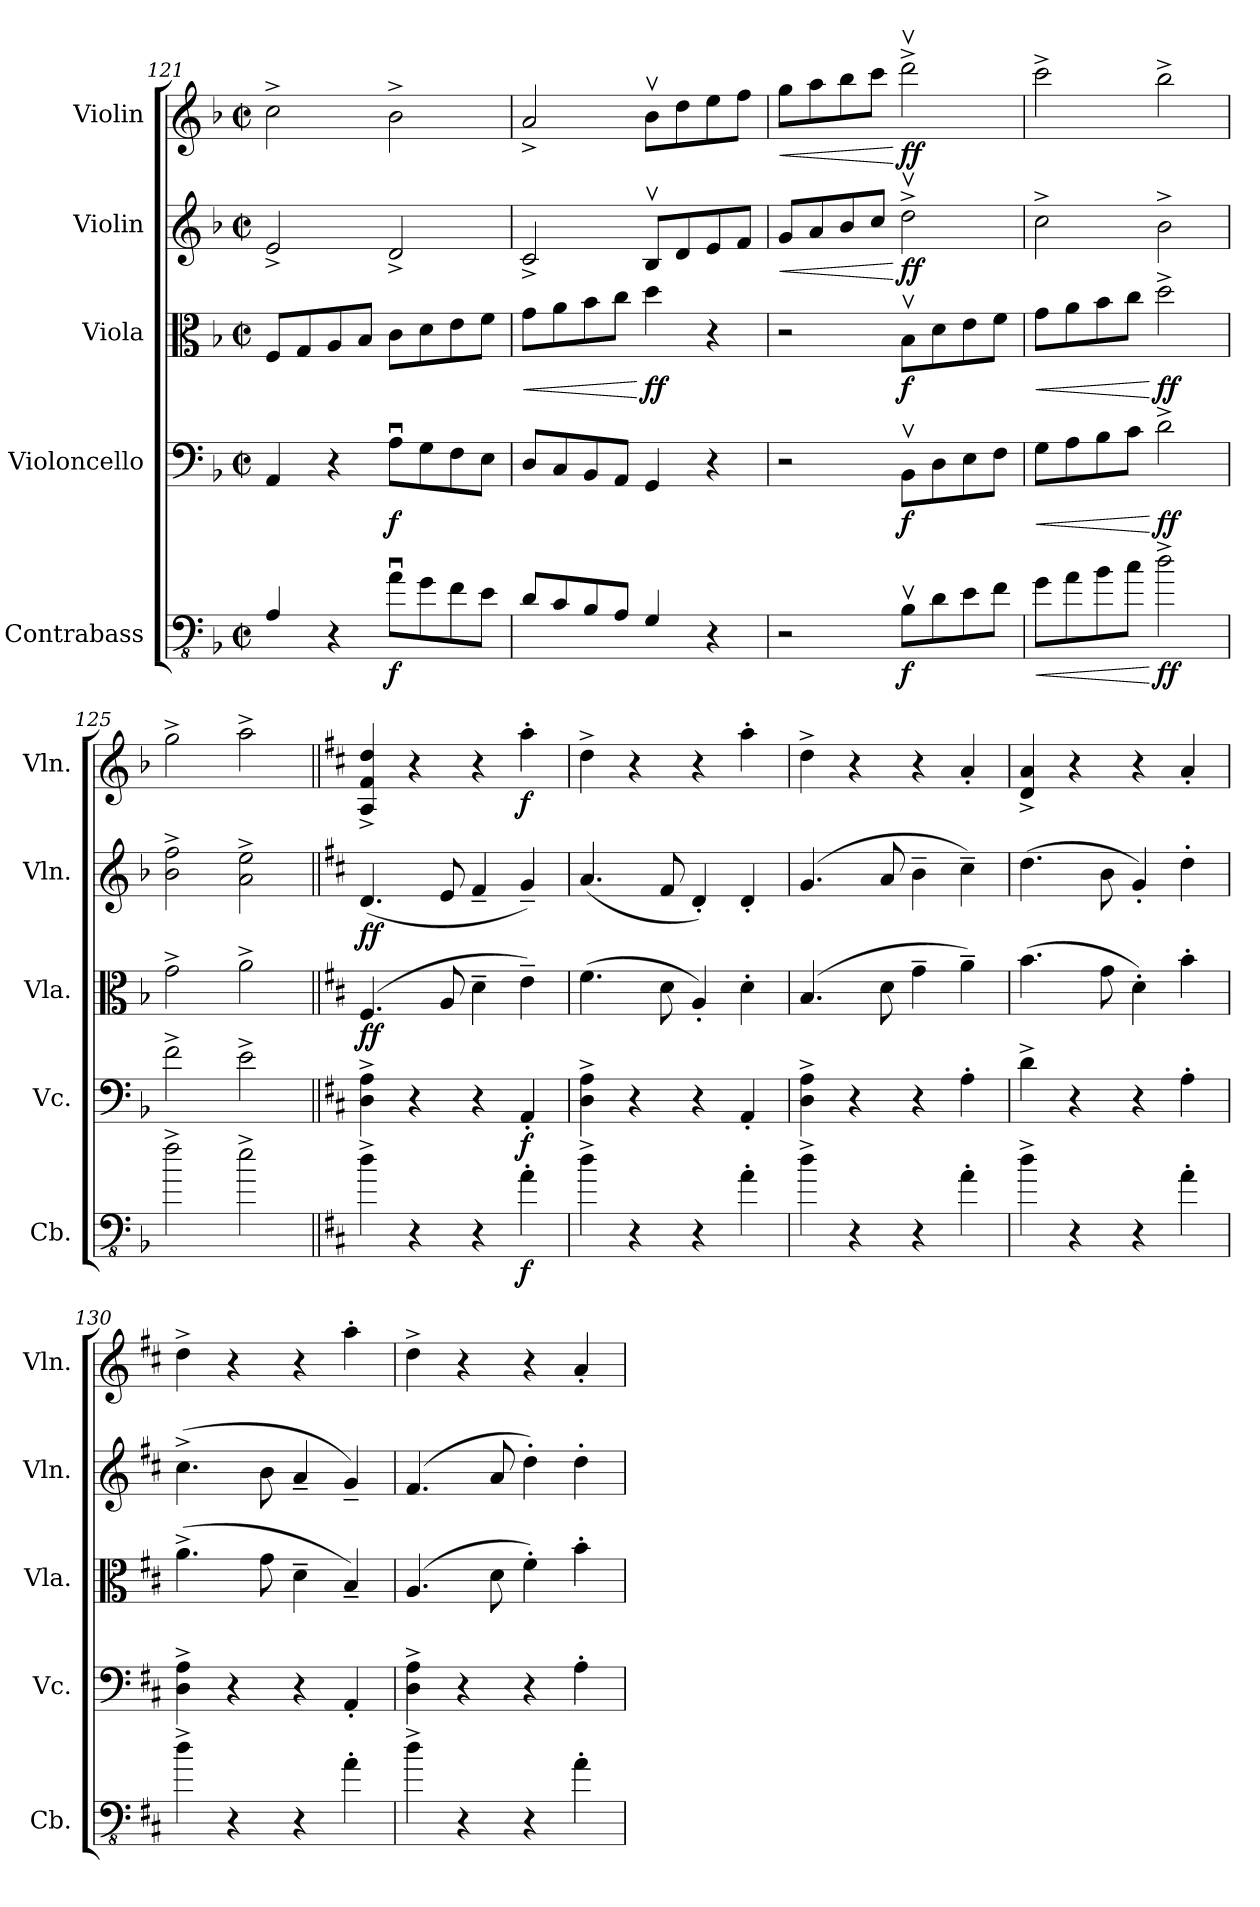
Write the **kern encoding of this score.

**kern	**dynam	**kern	**dynam	**kern	**dynam	**kern	**dynam	**kern	**dynam
*part5	*part5	*part4	*part4	*part3	*part3	*part2	*part2	*part1	*part1
*staff5	*staff5	*staff4	*staff4	*staff3	*staff3	*staff2	*staff2	*staff1	*staff1
*I"Contrabass	*	*I"Violoncello	*	*I"Viola	*	*I"Violin	*	*I"Violin	*
*I'Cb.	*	*I'Vc.	*	*I'Vla.	*	*I'Vln.	*	*I'Vln.	*
*clefFv4	*	*clefF4	*	*clefC3	*	*clefG2	*	*clefG2	*
*ITrd7c12	*	*	*	*	*	*	*	*	*
*k[b-]	*	*k[b-]	*	*k[b-]	*	*k[b-]	*	*k[b-]	*
*M2/2	*	*M2/2	*	*M2/2	*	*M2/2	*	*M2/2	*
*met(c|)	*	*met(c|)	*	*met(c|)	*	*met(c|)	*	*met(c|)	*
=121	=121	=121	=121	=121	=121	=121	=121	=121	=121
4AAA/	.	4AA/	.	8F/L	.	2e^/	.	2cc^\	.
.	.	.	.	8G/	.	.	.	.	.
4r	.	4r	.	8A/	.	.	.	.	.
.	.	.	.	8B-/J	.	.	.	.	.
!	!LO:DY:b	!	!LO:DY:b	!	!	!	!	!	!
8AAu\L	f	8Au\L	f	8c\L	.	2d^/	.	2b-^\	.
8GG\	.	8G\	.	8d\	.	.	.	.	.
8FF\	.	8F\	.	8e\	.	.	.	.	.
8EE\J	.	8E\J	.	8f\J	.	.	.	.	.
=122	=122	=122	=122	=122	=122	=122	=122	=122	=122
!	!	!	!	!	!LO:HP:b	!	!	!	!
8DD/L	.	8D/L	.	8g\L	<	2c^/	.	2a^/	.
8CC/	.	8C/	.	8a\	.	.	.	.	.
8BBB-/	.	8BB-/	.	8b-\	.	.	.	.	.
8AAA/J	.	8AA/J	.	8cc\J	.	.	.	.	.
!	!	!	!	!	!LO:DY:n=1:b	!	!	!	!
4GGG/	.	4GG/	.	4dd\	[ ff	8B-v/L	.	8b-v\L	.
.	.	.	.	.	.	8d/	.	8dd\	.
4r	.	4r	.	4r	.	8e/	.	8ee\	.
.	.	.	.	.	.	8f/J	.	8ff\J	.
!!LO:LB:g=z
=123	=123	=123	=123	=123	=123	=123	=123	=123	=123
!	!	!	!	!	!	!	!LO:HP:b	!	!LO:HP:b
2r	.	2r	.	2r	.	8g/L	<	8gg\L	<
.	.	.	.	.	.	8a/	.	8aa\	.
.	.	.	.	.	.	8b-/	.	8bb-\	.
.	.	.	.	.	.	8cc/J	.	8ccc\J	.
!	!LO:DY:b	!	!LO:DY:b	!	!LO:DY:b	!	!LO:DY:n=1:b	!	!LO:DY:n=1:b
8BBB-v\L	f	8BB-v\L	f	8B-v\L	f	2ddv^\	[ ff	2dddv^\	[ ff
8DD\	.	8D\	.	8d\	.	.	.	.	.
8EE\	.	8E\	.	8e\	.	.	.	.	.
8FF\J	.	8F\J	.	8f\J	.	.	.	.	.
=124	=124	=124	=124	=124	=124	=124	=124	=124	=124
*	*	*	*	*	*	*	*	*MM252	*
!	!LO:HP:b	!	!LO:HP:b	!	!LO:HP:b	!	!	!	!
8GG\L	<	8G\L	<	8g\L	<	2cc^\	.	2ccc^\	.
8AA\	.	8A\	.	8a\	.	.	.	.	.
8BB-\	.	8B-\	.	8b-\	.	.	.	.	.
8C\J	.	8c\J	.	8cc\J	.	.	.	.	.
*	*	*	*	*	*	*	*	*MM220	*
!	!LO:DY:n=1:b	!	!LO:DY:n=1:b	!	!LO:DY:n=1:b	!	!	!	!
2D^\	[ ff	2d^\	[ ff	2dd^\	[ ff	2b-^\	.	2bb-^\	.
=125	=125	=125	=125	=125	=125	=125	=125	=125	=125
*	*	*	*	*	*	*	*	*MM200	*
2F^\	.	2f^\	.	2g^\	.	2b-\^ 2ff\^	.	2gg^\	.
*	*	*	*	*	*	*	*	*MM140	*
2E^\	.	2e^\	.	2a^\	.	2a\^ 2ee\^	.	2aa^\	.
=126||	=126||	=126||	=126||	=126||	=126||	=126||	=126||	=126||	=126||
!!LO:REH:place=s1:a:B:fs=14:t=8
*k[f#c#]	*	*k[f#c#]	*	*k[f#c#]	*	*k[f#c#]	*	*k[f#c#]	*
*	*	*	*	*	*	*	*	*MM260	*
!	!	!	!	!	!LO:DY:b	!	!LO:DY:b	!	!
4D^\	.	4D\^ 4A\^	.	(4.F#/	ff	(4.d/	ff	4A/^ 4f#/^ 4dd/^	.
4r	.	4r	.	.	.	.	.	4r	.
.	.	.	.	8A/	.	8e/	.	.	.
4r	.	4r	.	4d~\	.	4f#~/	.	4r	.
!	!LO:DY:b	!	!LO:DY:b	!	!	!	!	!	!LO:DY:b
4AA'\	f	4AA'/	f	4e~\)	.	4g~/)	.	4aa'\	f
=127	=127	=127	=127	=127	=127	=127	=127	=127	=127
4D^\	.	4D\^ 4A\^	.	(4.f#\	.	(4.a/	.	4dd^\	.
4r	.	4r	.	.	.	.	.	4r	.
.	.	.	.	8d\	.	8f#/	.	.	.
4r	.	4r	.	4A'/)	.	4d'/)	.	4r	.
4AA'\	.	4AA'/	.	4d'\	.	4d'/	.	4aa'\	.
=128	=128	=128	=128	=128	=128	=128	=128	=128	=128
4D^\	.	4D\^ 4A\^	.	(4.B/	.	(4.g/	.	4dd^\	.
4r	.	4r	.	.	.	.	.	4r	.
.	.	.	.	8d\	.	8a/	.	.	.
4r	.	4r	.	4g~\	.	4b~\	.	4r	.
4AA'\	.	4A'\	.	4a~\)	.	4cc#~\)	.	4a'/	.
!!LO:PB:g=z
=129	=129	=129	=129	=129	=129	=129	=129	=129	=129
4D^\	.	4d^\	.	(4.b\	.	(4.dd\	.	4d/^ 4a/^	.
4r	.	4r	.	.	.	.	.	4r	.
.	.	.	.	8g\	.	8b\	.	.	.
4r	.	4r	.	4d'\)	.	4g'/)	.	4r	.
4AA'\	.	4A'\	.	4b'\	.	4dd'\	.	4a'/	.
=130	=130	=130	=130	=130	=130	=130	=130	=130	=130
4D^\	.	4D\^ 4A\^	.	(4.a^\	.	(4.cc#^\	.	4dd^\	.
4r	.	4r	.	.	.	.	.	4r	.
.	.	.	.	8g\	.	8b\	.	.	.
4r	.	4r	.	4d~\	.	4a~/	.	4r	.
4AA'\	.	4AA'/	.	4B~/)	.	4g~/)	.	4aa'\	.
=131	=131	=131	=131	=131	=131	=131	=131	=131	=131
4D^\	.	4D\^ 4A\^	.	(4.A/	.	(4.f#/	.	4dd^\	.
4r	.	4r	.	.	.	.	.	4r	.
.	.	.	.	8d\	.	8a/	.	.	.
4r	.	4r	.	4f#'\)	.	4dd'\)	.	4r	.
4AA'\	.	4A'\	.	4b'\	.	4dd'\	.	4a'/	.
=	=	=	=	=	=	=	=	=	=
*-	*-	*-	*-	*-	*-	*-	*-	*-	*-
